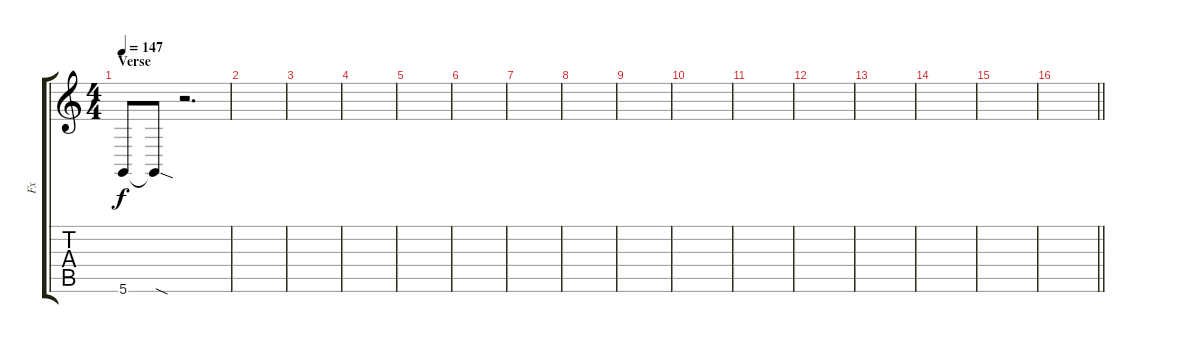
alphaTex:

\track ("Fx" "Fx") {instrument lead1square}
\staff {score tabs}
\tuning (E4 B3 G3 D3 A2 D2) {hide}
\ts (4 4)
\section ("" "Verse")
\tempo 147
\clef g2
\ks c
5.6.8{dy f volume 14 instrument overdrivenguitar} 5.6{sod t}.8 r.2{d} |
|
|
|
|
|
|
|
|
|
|
|
|
|
|
\barLineRight lightlight
